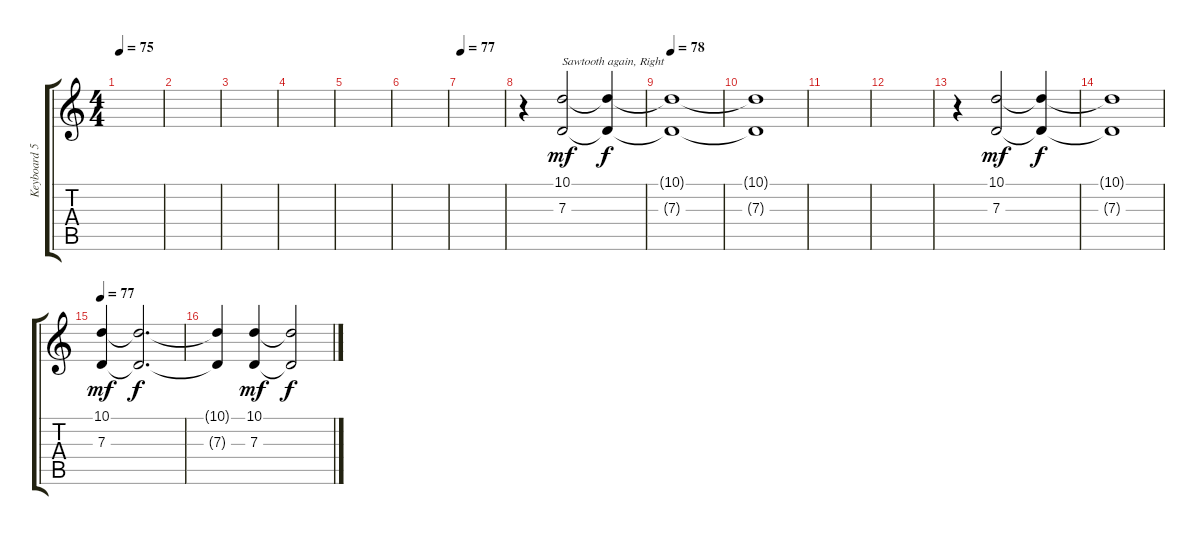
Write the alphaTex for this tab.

\track ("Keyboard 5 RC" "Keyboard 5") {instrument lead2sawtooth}
\staff {score tabs}
\tuning (E4 B3 G3 D3 A2 E2) {hide}
\ts (4 4)
\tempo 75
\clef g2
\ks c
|
|
|
|
|
|
\tempo 77
|
r.4{volume 6 instrument lead2sawtooth} (10.1 7.3).2{txt "Sawtooth again, Right" dy mf volume 10} (10.1{t} 7.3{t}).4{dy f volume 2} |
\tempo 78
(10.1{t} 7.3{t}).1 |
(10.1{t} 7.3{t}).1 |
|
|
r.4{volume 6 instrument lead2sawtooth} (10.1 7.3).2{dy mf volume 10} (10.1{t} 7.3{t}).4{dy f volume 2} |
(10.1{t} 7.3{t}).1 |
\tempo 77
(10.1 7.3).4{dy mf volume 10} (10.1{t} 7.3{t}).2{d dy f volume 8} |
(10.1{t} 7.3{t}).4 (10.1 7.3).4{dy mf volume 10} (10.1{t} 7.3{t}).2{dy f}
